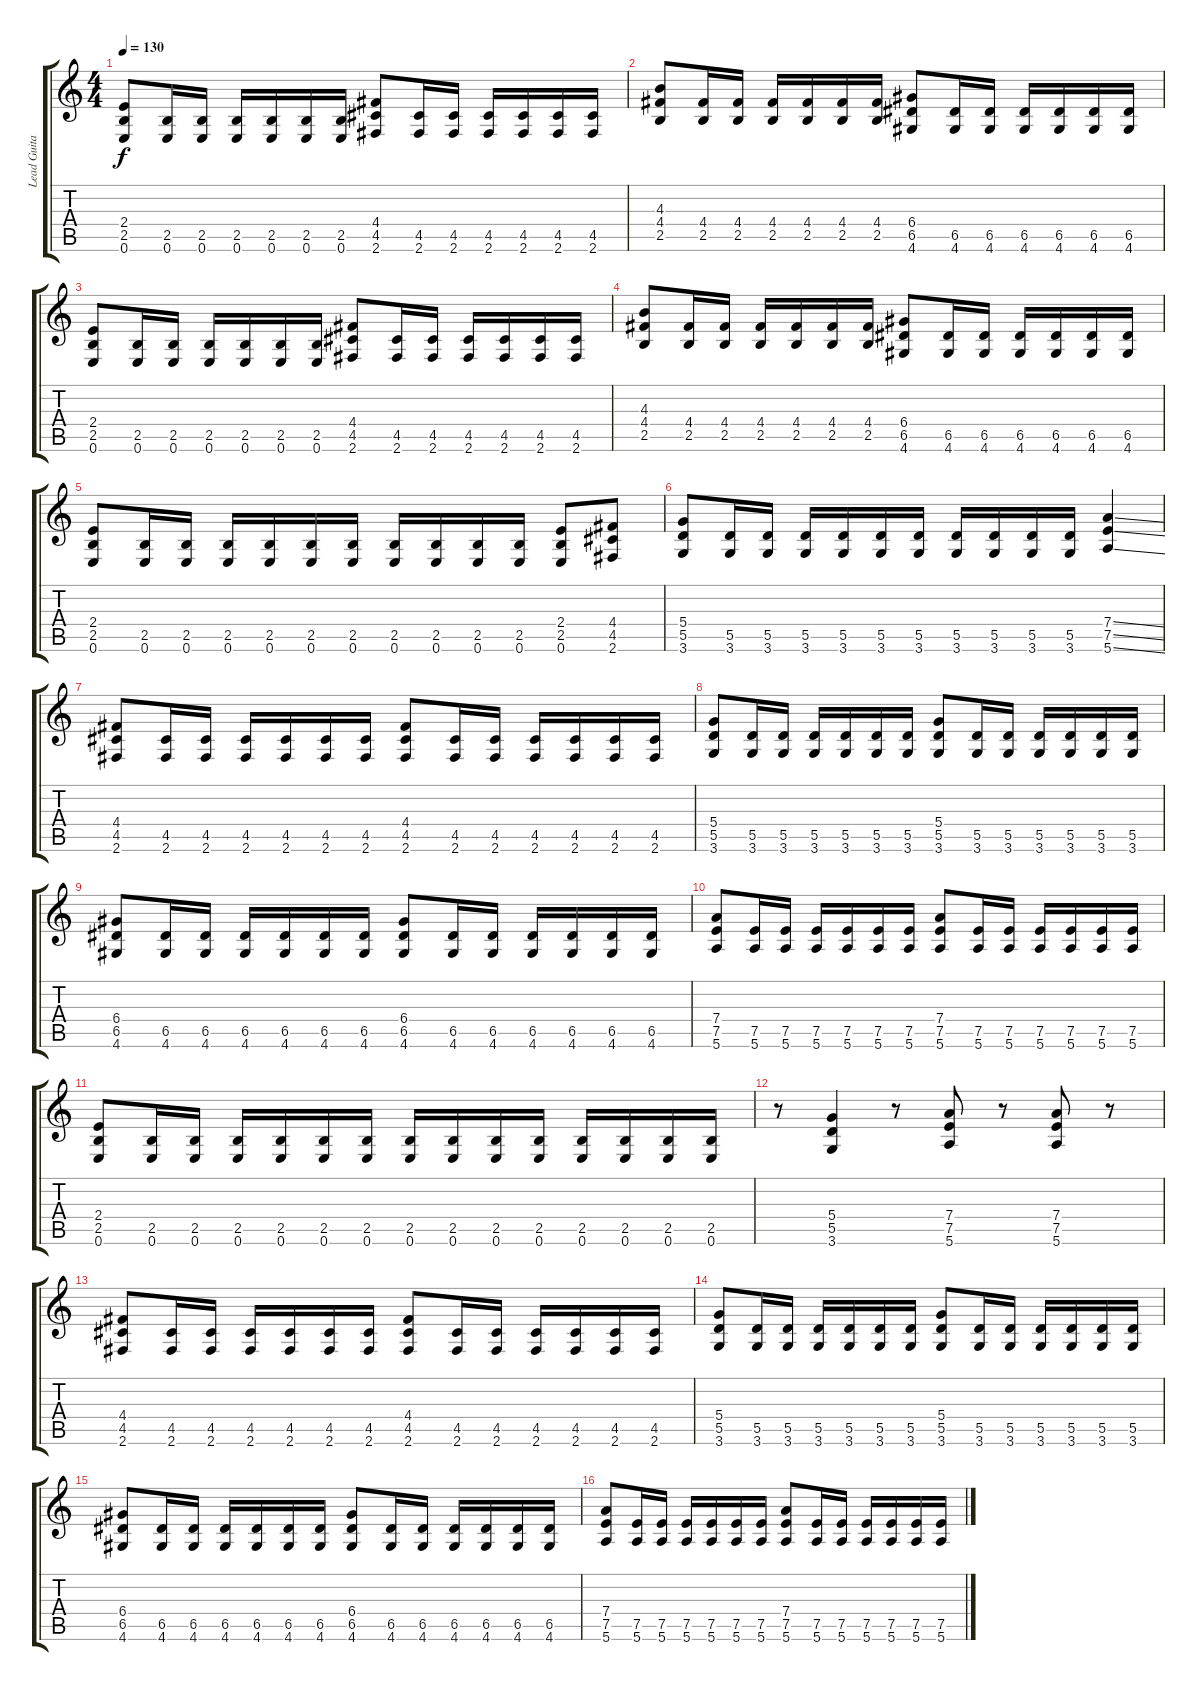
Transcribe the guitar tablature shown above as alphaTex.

\track ("Lead Guitar" "Lead Guita") {instrument distortionguitar}
\staff {score tabs}
\tuning (E4 B3 G3 D3 A2 E2) {hide}
\ts (4 4)
\tempo 130
\clef g2
\ks c
(2.4 2.5 0.6).8{dy f} (2.5 0.6).16 (2.5 0.6).16 (2.5 0.6).16 (2.5 0.6).16 (2.5 0.6).16 (2.5 0.6).16 (4.4 4.5 2.6).8 (4.5 2.6).16 (4.5 2.6).16 (4.5 2.6).16 (4.5 2.6).16 (4.5 2.6).16 (4.5 2.6).16 |
(4.3 4.4 2.5).8 (4.4 2.5).16 (4.4 2.5).16 (4.4 2.5).16 (4.4 2.5).16 (4.4 2.5).16 (4.4 2.5).16 (6.4 6.5 4.6).8 (6.5 4.6).16 (6.5 4.6).16 (6.5 4.6).16 (6.5 4.6).16 (6.5 4.6).16 (6.5 4.6).16 |
(2.4 2.5 0.6).8 (2.5 0.6).16 (2.5 0.6).16 (2.5 0.6).16 (2.5 0.6).16 (2.5 0.6).16 (2.5 0.6).16 (4.4 4.5 2.6).8 (4.5 2.6).16 (4.5 2.6).16 (4.5 2.6).16 (4.5 2.6).16 (4.5 2.6).16 (4.5 2.6).16 |
(4.3 4.4 2.5).8 (4.4 2.5).16 (4.4 2.5).16 (4.4 2.5).16 (4.4 2.5).16 (4.4 2.5).16 (4.4 2.5).16 (6.4 6.5 4.6).8 (6.5 4.6).16 (6.5 4.6).16 (6.5 4.6).16 (6.5 4.6).16 (6.5 4.6).16 (6.5 4.6).16 |
(2.4 2.5 0.6).8 (2.5 0.6).16 (2.5 0.6).16 (2.5 0.6).16 (2.5 0.6).16 (2.5 0.6).16 (2.5 0.6).16 (2.5 0.6).16 (2.5 0.6).16 (2.5 0.6).16 (2.5 0.6).16 (2.4 2.5 0.6).8 (4.4 4.5 2.6).8 |
(5.4 5.5 3.6).8 (5.5 3.6).16 (5.5 3.6).16 (5.5 3.6).16 (5.5 3.6).16 (5.5 3.6).16 (5.5 3.6).16 (5.5 3.6).16 (5.5 3.6).16 (5.5 3.6).16 (5.5 3.6).16 (7.4{ss} 7.5{ss} 5.6{ss}).4 |
(4.4 4.5 2.6).8 (4.5 2.6).16 (4.5 2.6).16 (4.5 2.6).16 (4.5 2.6).16 (4.5 2.6).16 (4.5 2.6).16 (4.4 4.5 2.6).8 (4.5 2.6).16 (4.5 2.6).16 (4.5 2.6).16 (4.5 2.6).16 (4.5 2.6).16 (4.5 2.6).16 |
(5.4 5.5 3.6).8 (5.5 3.6).16 (5.5 3.6).16 (5.5 3.6).16 (5.5 3.6).16 (5.5 3.6).16 (5.5 3.6).16 (5.4 5.5 3.6).8 (5.5 3.6).16 (5.5 3.6).16 (5.5 3.6).16 (5.5 3.6).16 (5.5 3.6).16 (5.5 3.6).16 |
(6.4 6.5 4.6).8 (6.5 4.6).16 (6.5 4.6).16 (6.5 4.6).16 (6.5 4.6).16 (6.5 4.6).16 (6.5 4.6).16 (6.4 6.5 4.6).8 (6.5 4.6).16 (6.5 4.6).16 (6.5 4.6).16 (6.5 4.6).16 (6.5 4.6).16 (6.5 4.6).16 |
(7.4 7.5 5.6).8 (7.5 5.6).16 (7.5 5.6).16 (7.5 5.6).16 (7.5 5.6).16 (7.5 5.6).16 (7.5 5.6).16 (7.4 7.5 5.6).8 (7.5 5.6).16 (7.5 5.6).16 (7.5 5.6).16 (7.5 5.6).16 (7.5 5.6).16 (7.5 5.6).16 |
(2.4 2.5 0.6).8 (2.5 0.6).16 (2.5 0.6).16 (2.5 0.6).16 (2.5 0.6).16 (2.5 0.6).16 (2.5 0.6).16 (2.5 0.6).16 (2.5 0.6).16 (2.5 0.6).16 (2.5 0.6).16 (2.5 0.6).16 (2.5 0.6).16 (2.5 0.6).16 (2.5 0.6).16 |
r.8 (5.4 5.5 3.6).4 r.8 (7.4 7.5 5.6).8 r.8 (7.4 7.5 5.6).8 r.8 |
(4.4 4.5 2.6).8 (4.5 2.6).16 (4.5 2.6).16 (4.5 2.6).16 (4.5 2.6).16 (4.5 2.6).16 (4.5 2.6).16 (4.4 4.5 2.6).8 (4.5 2.6).16 (4.5 2.6).16 (4.5 2.6).16 (4.5 2.6).16 (4.5 2.6).16 (4.5 2.6).16 |
(5.4 5.5 3.6).8 (5.5 3.6).16 (5.5 3.6).16 (5.5 3.6).16 (5.5 3.6).16 (5.5 3.6).16 (5.5 3.6).16 (5.4 5.5 3.6).8 (5.5 3.6).16 (5.5 3.6).16 (5.5 3.6).16 (5.5 3.6).16 (5.5 3.6).16 (5.5 3.6).16 |
(6.4 6.5 4.6).8 (6.5 4.6).16 (6.5 4.6).16 (6.5 4.6).16 (6.5 4.6).16 (6.5 4.6).16 (6.5 4.6).16 (6.4 6.5 4.6).8 (6.5 4.6).16 (6.5 4.6).16 (6.5 4.6).16 (6.5 4.6).16 (6.5 4.6).16 (6.5 4.6).16 |
(7.4 7.5 5.6).8 (7.5 5.6).16 (7.5 5.6).16 (7.5 5.6).16 (7.5 5.6).16 (7.5 5.6).16 (7.5 5.6).16 (7.4 7.5 5.6).8 (7.5 5.6).16 (7.5 5.6).16 (7.5 5.6).16 (7.5 5.6).16 (7.5 5.6).16 (7.5 5.6).16
